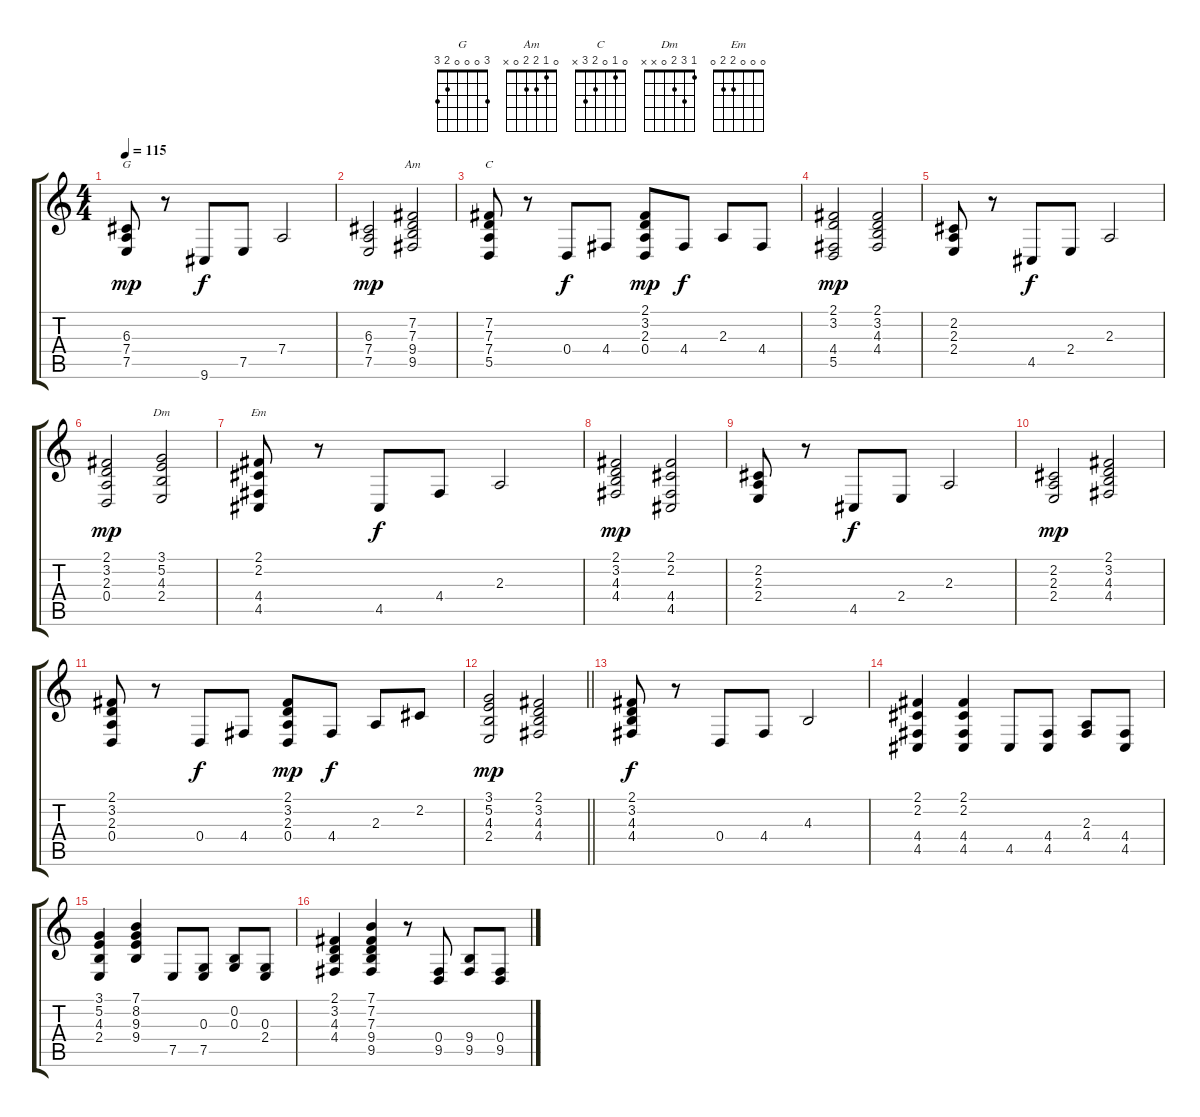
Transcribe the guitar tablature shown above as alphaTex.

\track "" {instrument acousticgrandpiano}
\staff {score tabs}
\tuning (E4 B3 G3 D3 A2 E2) {hide}
\chord ("G" 3 0 0 0 2 3)
\chord ("Am" 0 1 2 2 0 x)
\chord ("C" 0 1 0 2 3 x)
\chord ("Dm" 1 3 2 0 x x)
\chord ("Em" 0 0 0 2 2 0)
\ts (4 4)
\tempo 115
\clef g2
\ks c
(6.3 7.4 7.5).8{ch "G" dy mp} r.8 9.6.8{dy f} 7.5.8 7.4.2 |
(6.3 7.4 7.5).2{dy mp} (7.2 7.3 9.4 9.5).2{ch "Am"} |
(7.2 7.3 7.4 5.5).8{ch "C"} r.8 0.4.8{dy f} 4.4.8 (2.1 3.2 2.3 0.4).8{dy mp} 4.4.8{dy f} 2.3.8 4.4.8 |
(2.1 3.2 4.4 5.5).2{dy mp} (2.1 3.2 4.3 4.4).2 |
(2.2 2.3 2.4).8 r.8 4.5.8{dy f} 2.4.8 2.3.2 |
(2.1 3.2 2.3 0.4).2{dy mp} (3.1 5.2 4.3 2.4).2{ch "Dm"} |
(2.1 2.2 4.4 4.5).8{ch "Em"} r.8 4.5.8{dy f} 4.4.8 2.3.2 |
(2.1 3.2 4.3 4.4).2{dy mp} (2.1 2.2 4.4 4.5).2 |
(2.2 2.3 2.4).8 r.8 4.5.8{dy f} 2.4.8 2.3.2 |
(2.2 2.3 2.4).2{dy mp} (2.1 3.2 4.3 4.4).2 |
(2.1 3.2 2.3 0.4).8 r.8 0.4.8{dy f} 4.4.8 (2.1 3.2 2.3 0.4).8{dy mp} 4.4.8{dy f} 2.3.8 2.2.8 |
\barLineRight lightlight
(3.1 5.2 4.3 2.4).2{dy mp} (2.1 3.2 4.3 4.4).2 |
\section ("" "")
(2.1 3.2 4.3 4.4).8{dy f} r.8 0.4.8 4.4.8 4.3.2 |
(2.1 2.2 4.4 4.5).4 (2.1 2.2 4.4 4.5).4 4.5.8 (4.4 4.5).8 (2.3 4.4).8 (4.4 4.5).8 |
(3.1 5.2 4.3 2.4).4 (7.1 8.2 9.3 9.4).4 7.5.8 (0.3 7.5).8 (0.2 0.3).8 (0.3 2.4).8 |
(2.1 3.2 4.3 4.4).4 (7.1 7.2 7.3 9.4 9.5).4 r.8 (0.4 9.5).8 (9.4 9.5).8 (0.4 9.5).8
